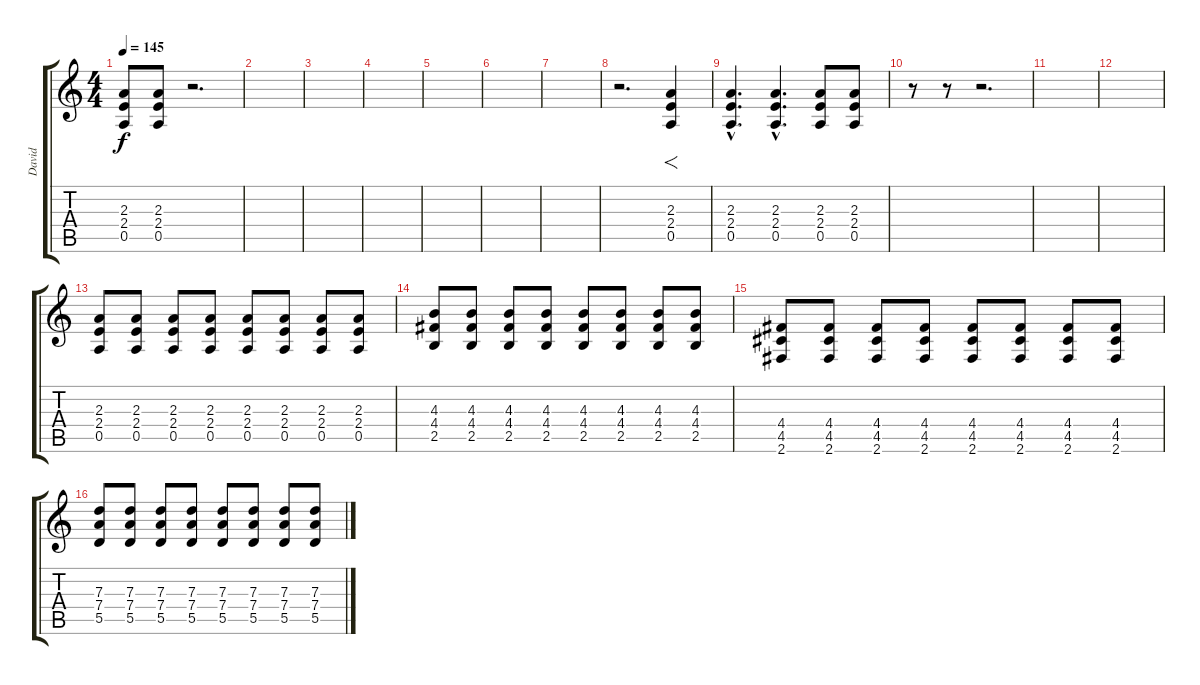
\track ("David" "David") {instrument distortionguitar}
\staff {score tabs}
\tuning (E4 B3 G3 D3 A2 E2) {hide}
\ts (4 4)
\tempo 145
\clef g2
\ks c
(2.3 2.4 0.5).8{dy f} (2.3 2.4 0.5).8 r.2{d} |
|
|
|
|
|
|
r.2{d} (2.3 2.4 0.5).4{f} |
(2.3{hac} 2.4{hac} 0.5{hac}).4{d} (2.3{hac} 2.4{hac} 0.5{hac}).4{d} (2.3 2.4 0.5).8 (2.3 2.4 0.5).8 |
r.8 r.8 r.2{d} |
|
|
(2.3 2.4 0.5).8 (2.3 2.4 0.5).8 (2.3 2.4 0.5).8 (2.3 2.4 0.5).8 (2.3 2.4 0.5).8 (2.3 2.4 0.5).8 (2.3 2.4 0.5).8 (2.3 2.4 0.5).8 |
(4.3 4.4 2.5).8 (4.3 4.4 2.5).8 (4.3 4.4 2.5).8 (4.3 4.4 2.5).8 (4.3 4.4 2.5).8 (4.3 4.4 2.5).8 (4.3 4.4 2.5).8 (4.3 4.4 2.5).8 |
(4.4 4.5 2.6).8 (4.4 4.5 2.6).8 (4.4 4.5 2.6).8 (4.4 4.5 2.6).8 (4.4 4.5 2.6).8 (4.4 4.5 2.6).8 (4.4 4.5 2.6).8 (4.4 4.5 2.6).8 |
(7.3 7.4 5.5).8 (7.3 7.4 5.5).8 (7.3 7.4 5.5).8 (7.3 7.4 5.5).8 (7.3 7.4 5.5).8 (7.3 7.4 5.5).8 (7.3 7.4 5.5).8 (7.3 7.4 5.5).8
